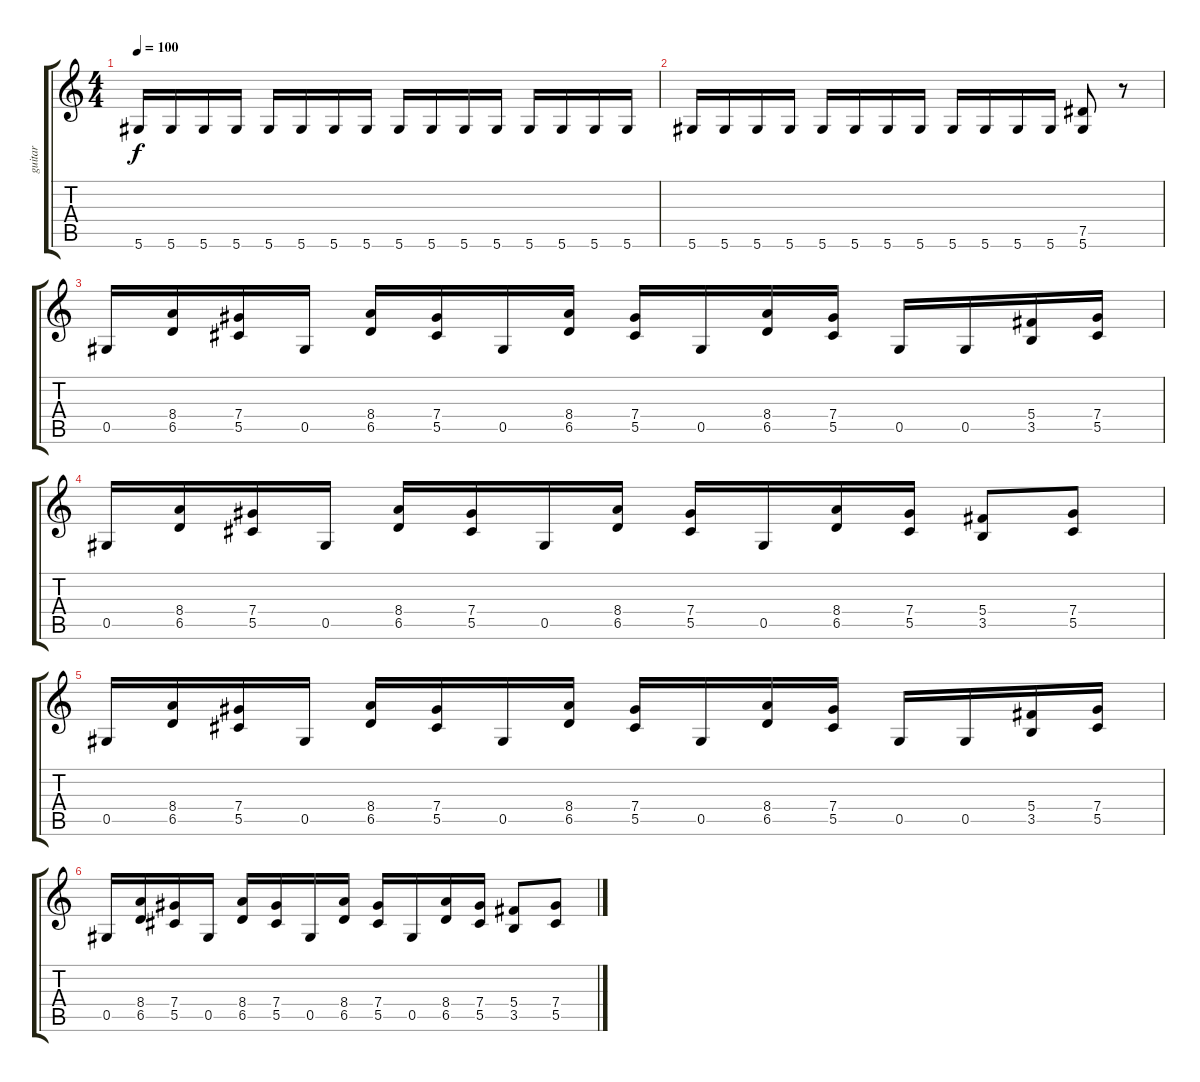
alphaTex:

\track ("guitar" "guitar") {instrument overdrivenguitar}
\staff {score tabs}
\tuning (Eb4 Bb3 Gb3 Db3 Ab2 Eb2) {hide}
\ts (4 4)
\tempo 100
\clef g2
\ks c
5.6.16{dy f} 5.6.16 5.6.16 5.6.16 5.6.16 5.6.16 5.6.16 5.6.16 5.6.16 5.6.16 5.6.16 5.6.16 5.6.16 5.6.16 5.6.16 5.6.16 |
5.6.16 5.6.16 5.6.16 5.6.16 5.6.16 5.6.16 5.6.16 5.6.16 5.6.16 5.6.16 5.6.16 5.6.16 (7.5 5.6).8 r.8 |
0.5.16 (8.4 6.5).16 (7.4 5.5).16 0.5.16 (8.4 6.5).16 (7.4 5.5).16 0.5.16 (8.4 6.5).16 (7.4 5.5).16 0.5.16 (8.4 6.5).16 (7.4 5.5).16 0.5.16 0.5.16 (5.4 3.5).16 (7.4 5.5).16 |
0.5.16 (8.4 6.5).16 (7.4 5.5).16 0.5.16 (8.4 6.5).16 (7.4 5.5).16 0.5.16 (8.4 6.5).16 (7.4 5.5).16 0.5.16 (8.4 6.5).16 (7.4 5.5).16 (5.4 3.5).8 (7.4 5.5).8 |
0.5.16 (8.4 6.5).16 (7.4 5.5).16 0.5.16 (8.4 6.5).16 (7.4 5.5).16 0.5.16 (8.4 6.5).16 (7.4 5.5).16 0.5.16 (8.4 6.5).16 (7.4 5.5).16 0.5.16 0.5.16 (5.4 3.5).16 (7.4 5.5).16 |
0.5.16 (8.4 6.5).16 (7.4 5.5).16 0.5.16 (8.4 6.5).16 (7.4 5.5).16 0.5.16 (8.4 6.5).16 (7.4 5.5).16 0.5.16 (8.4 6.5).16 (7.4 5.5).16 (5.4 3.5).8 (7.4 5.5).8
